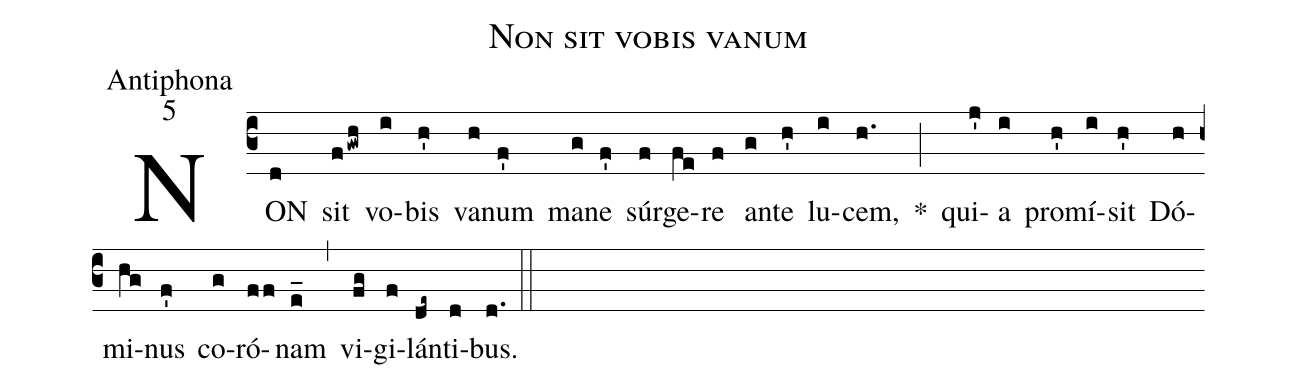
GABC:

name:Non sit vobis vanum;
office-part:Antiphona;
mode:5;
%%
(c3) NON(d) sit(fgwh) vo(i)bis(h') va(h)num(f') ma(g)ne(f') súr(f)ge(fe)re(f) an(g)te(h') lu(i)cem,(h.) *(;)
qui(j')a(i) pro(h')mí(i)sit(h') Dó(h)mi(hg)nus(f') co(g)ró(f/f)nam(e_) (,) vi(fg)gi(f)lán(de~)ti(d)bus.(d.) (::)
